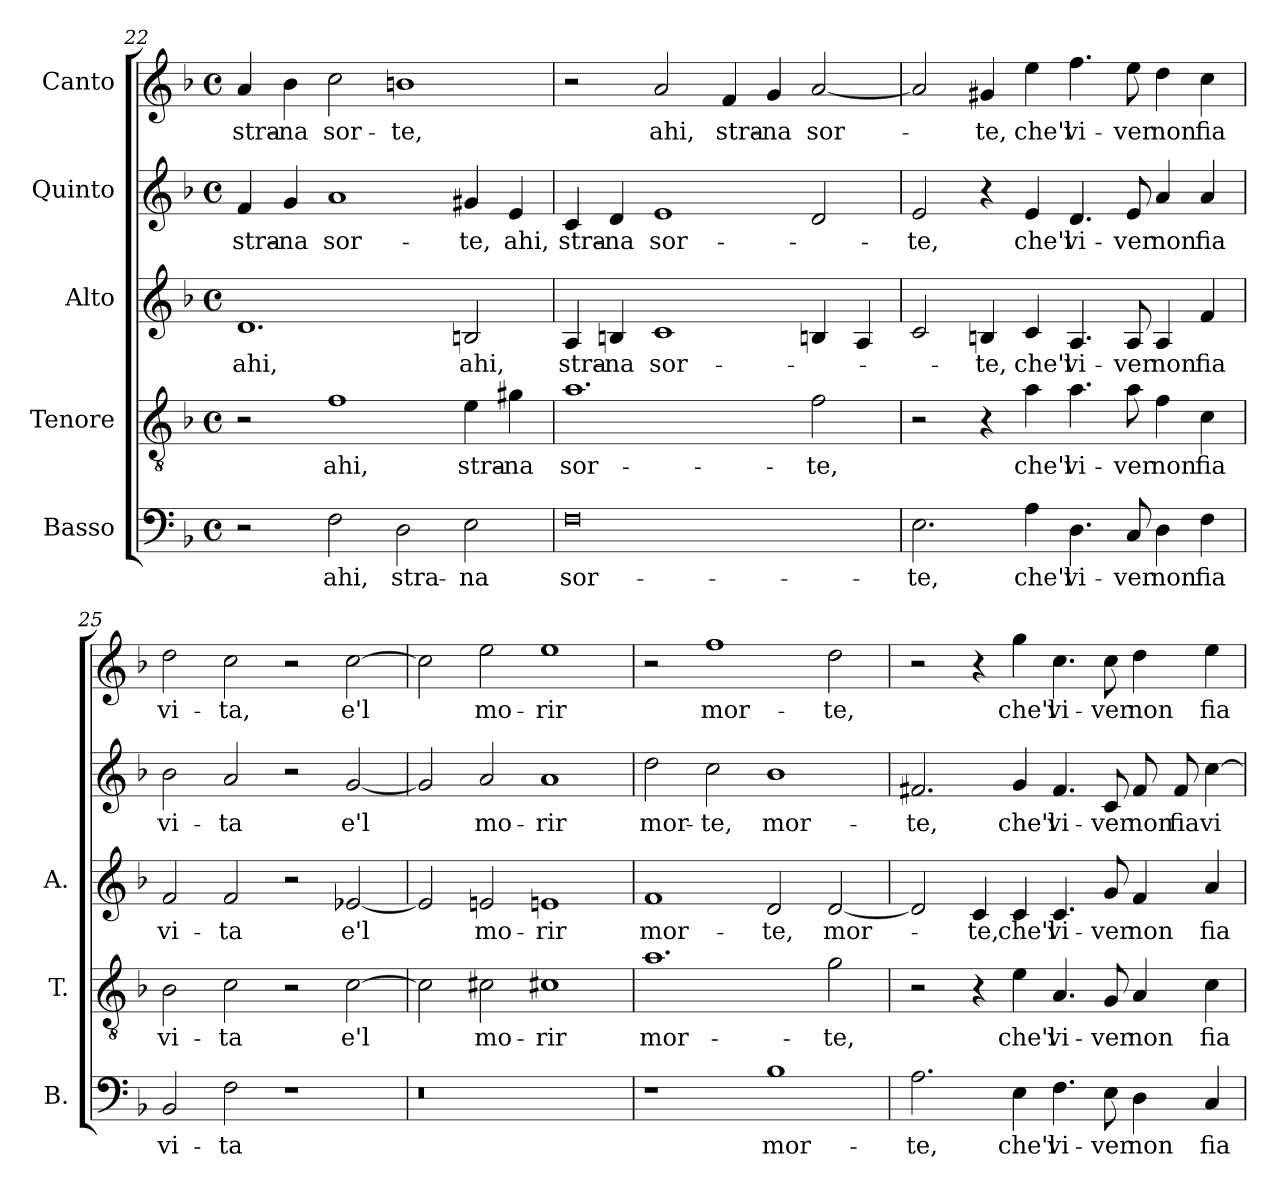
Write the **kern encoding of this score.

**kern	**text	**kern	**text	**kern	**text	**kern	**text	**kern	**text
*part5	*part5	*part4	*part4	*part3	*part3	*part2	*part2	*part1	*part1
*staff5	*staff5	*staff4	*staff4	*staff3	*staff3	*staff2	*staff2	*staff1	*staff1
*I"Basso	*	*I"Tenore	*	*I"Alto	*	*I"Quinto	*	*I"Canto	*
*I'B.	*	*I'T.	*	*I'A.	*	*	*	*	*
*clefF4	*	*clefGv2	*	*clefG2	*	*clefG2	*	*clefG2	*
*k[b-]	*	*k[b-]	*	*k[b-]	*	*k[b-]	*	*k[b-]	*
*F:	*	*F:	*	*F:	*	*F:	*	*F:	*
*M4/4	*	*M4/4	*	*M4/4	*	*M4/4	*	*M4/4	*
*met(c)	*	*met(c)	*	*met(c)	*	*met(c)	*	*met(c)	*
=22	=22	=22	=22	=22	=22	=22	=22	=22	=22
2r	.	2r	.	1.d/	ahi,	4f/	stra-	4a/	stra-
.	.	.	.	.	.	4g/	-na	4b-\	-na
2F\	ahi,	1f\	ahi,	.	.	1a/	sor-	2cc\	sor-
2D\	stra-	.	.	.	.	.	.	1bn\	-te,
2E\	-na	4e\	stra-	2Bn/	ahi,	4g#X/	-te,	.	.
.	.	4g#X\	-na	.	.	4e/	ahi,	.	.
=23	=23	=23	=23	=23	=23	=23	=23	=23	=23
0F\	sor-	1.a\	sor-	4A/	stra-	4c/	stra-	2r	.
.	.	.	.	4Bn/	-na	4d/	-na	.	.
.	.	.	.	1c/	sor-	1e/	sor-	2a/	ahi,
.	.	.	.	.	.	.	.	4f/	stra-
.	.	.	.	.	.	.	.	4g/	-na
.	.	2f\	-te,	4Bn/	.	2d/	.	[2a/	sor-
.	.	.	.	4A/	.	.	.	.	.
=24	=24	=24	=24	=24	=24	=24	=24	=24	=24
2.E\	-te,	2r	.	2c/	.	2e/	-te,	2a/]	.
.	.	4r	.	4Bn/	-te,	4r	.	4g#X/	-te,
4A\	che'l	4a\	che'l	4c/	che'l	4e/	che'l	4ee\	che'l
4.D\	vi-	4.a\	vi-	4.A/	vi-	4.d/	vi-	4.ff\	vi-
8C/	-ver	8a\	-ver	8A/	-ver	8e/	-ver	8ee\	-ver
4D\	non	4f\	non	4A/	non	4a/	non	4dd\	non
4F\	fia	4c\	fia	4f/	fia	4a/	fia	4cc\	fia
=25	=25	=25	=25	=25	=25	=25	=25	=25	=25
2BB-/	vi-	2B-\	vi-	2f/	vi-	2b-\	vi-	2dd\	vi-
2F\	-ta	2c\	-ta	2f/	-ta	2a/	-ta	2cc\	-ta,
1r	.	2r	.	2r	.	2r	.	2r	.
.	.	[2c\	e'l	[2e-X/	e'l	[2g/	e'l	[2cc\	e'l
=26	=26	=26	=26	=26	=26	=26	=26	=26	=26
!LO:N:vis=0	!	!	!	!	!	!	!	!	!
1r	.	2c\]	.	2e-/]	.	2g/]	.	2cc\]	.
.	.	2c#X\	mo-	2en/	mo-	2a/	mo-	2ee\	mo-
1ryy	.	1c#X\	-rir	1en/	-rir	1a/	-rir	1ee\	-rir
=27	=27	=27	=27	=27	=27	=27	=27	=27	=27
1r	.	1.a\	mor-	1f/	mor-	2dd\	mor-	2r	.
.	.	.	.	.	.	2cc\	-te,	1ff\	mor-
1B-\	mor-	.	.	2d/	-te,	1b-\	mor-	.	.
.	.	2g\	-te,	[2d/	mor-	.	.	2dd\	-te,
=28	=28	=28	=28	=28	=28	=28	=28	=28	=28
2.A\	-te,	2r	.	2d/]	.	2.f#X/	-te,	2r	.
.	.	4r	.	4c/	-te,	.	.	4r	.
4E\	che'l	4e\	che'l	4c/	che'l	4g/	che'l	4gg\	che'l
4.F\	vi-	4.A/	vi-	4.c/	vi-	4.f#/	vi-	4.cc\	vi-
8E\	-ver	8G/	-ver	8g/	-ver	8c/	-ver	8cc\	-ver
4D\	non	4A/	non	4f/	non	8f#/	non	4dd\	non
.	.	.	.	.	.	8f#/	fia	.	.
4C/	fia	4c\	fia	4a/	fia	[4cc\	vi-	4ee\	fia
=	=	=	=	=	=	=	=	=	=
*-	*-	*-	*-	*-	*-	*-	*-	*-	*-
